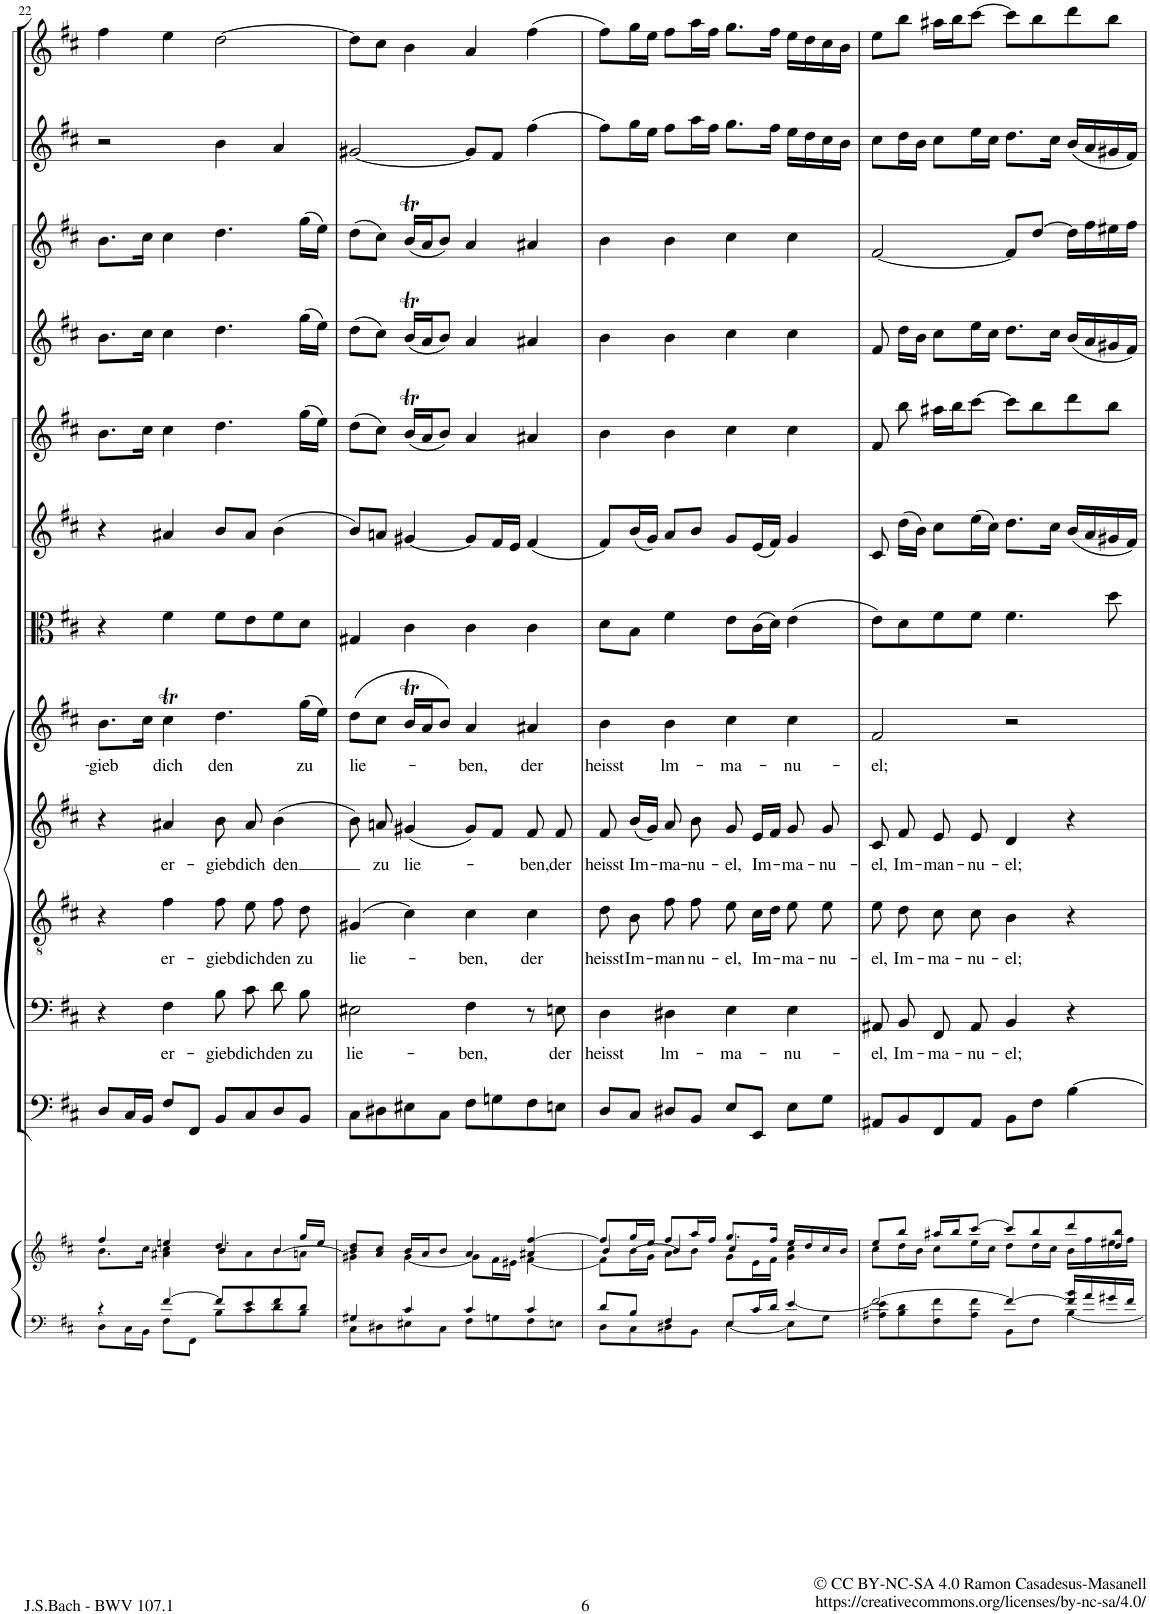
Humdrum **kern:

**kern	**kern	**kern	**kern	**text	**kern	**text	**kern	**text	**kern	**text	**kern	**kern	**kern	**kern	**kern	**kern	**kern
*part13	*part13	*part12	*part11	*part11	*part10	*part10	*part9	*part9	*part8	*part8	*part7	*part6	*part5	*part4	*part3	*part2	*part1
*staff14	*staff13	*staff12	*staff11	*staff11	*staff10	*staff10	*staff9	*staff9	*staff8	*staff8	*staff7	*staff6	*staff5	*staff4	*staff3	*staff2	*staff1
*I"Piano reduction	*	*I"Organo e Continuo	*I"Basso	*	*I"Tenore	*	*I"Alto	*	*I"Soprano Corno da caccia col Soprano	*	*I"Viola	*I"Violino II	*I"Violino I	*I"Oboe d'amore II	*I"Oboe d'amore I	*I"Flauto traverso II	*I"Flauto traverso I
*I'Pno	*	*	*	*	*	*	*	*	*	*	*I'Vla	*I'Vln	*I'Vln	*I'Ob	*I'Ob	*I'Fl	*I'Fl
!!LO:PB:g=z
*clefF4	*clefG2	*clefF4	*clefF4	*	*clefGv2	*	*clefG2	*	*clefG2	*	*clefC3	*clefG2	*clefG2	*clefG2	*clefG2	*clefG2	*clefG2
*k[f#c#]	*k[f#c#]	*k[f#c#]	*k[f#c#]	*	*k[f#c#]	*	*k[f#c#]	*	*k[f#c#]	*	*k[f#c#]	*k[f#c#]	*k[f#c#]	*k[f#c#]	*k[f#c#]	*k[f#c#]	*k[f#c#]
*M4/4	*M4/4	*M4/4	*M4/4	*	*M4/4	*	*M4/4	*	*M4/4	*	*M4/4	*M4/4	*M4/4	*M4/4	*M4/4	*M4/4	*M4/4
*met(c)	*met(c)	*met(c)	*met(c)	*	*met(c)	*	*met(c)	*	*met(c)	*	*met(c)	*met(c)	*met(c)	*met(c)	*met(c)	*met(c)	*met(c)
=22	=22	=22	=22	=22	=22	=22	=22	=22	=22	=22	=22	=22	=22	=22	=22	=22	=22
*^	*^	*	*	*	*	*	*	*	*	*	*	*	*	*	*	*	*
*	*	*	*^	*	*	*	*	*	*	*	*	*	*	*	*	*	*	*	*
!	!	!	!	!	!	!	!	!	!	!	!	!	!LO:LY:b	!	!	!	!	!	!	!
4r	8D\L	4ff#/	8.b\L	2ryy	8D/L	4r	.	4r	.	4r	.	8.b\L	-gieb	4r	4r	8.b\L	8.b\L	8.b\L	2r	4ff#\
.	16C#\L	.	.	.	16C#/L	.	.	.	.	.	.	.	.	.	.	.	.	.	.	.
.	16BB\JJ	.	16cc#\Jk	.	16BB/JJ	.	.	.	.	.	.	16cc#\Jk	.	.	.	16cc#\Jk	16cc#\Jk	16cc#\Jk	.	.
!	!	!	!	!	!	!	!LO:LY:b	!	!LO:LY:b	!	!LO:LY:b	!	!LO:LY:b	!	!	!	!	!	!	!
[4f#/	8F#\L	4een/	4a#X\ 4cc#\	.	8F#/L	4F#\	er-	4f#\	er-	4a#X/	er-	4cc#t\	dich	4f#\	4a#X/	4cc#\	4cc#\	4cc#\	.	4ee\
.	8FF#\J	.	.	.	8FF#/J	.	.	.	.	.	.	.	.	.	.	.	.	.	.	.
!	!	!	!	!	!	!	!LO:LY:b	!	!LO:LY:b	!	!LO:LY:b	!	!LO:LY:b	!	!	!	!	!	!	!
8f#/L]	8B\L	4.dd/	8b\L	4b/	8BB/L	8B\L	-gieb	8f#\	-gieb	8b\	-gieb	4.dd\	den	8f#\L	8b/L	4.dd\	4.dd\	4.dd\	4b\	[2dd\
!	!	!	!	!	!	!	!LO:LY:b	!	!LO:LY:b	!	!LO:LY:b	!	!	!	!	!	!	!	!	!
8e/	8c#\	.	8a#\	.	8C#/	8c#\J	dich	8e\	dich	8a#/	dich	.	.	8e\	8a#/J	.	.	.	.	.
!	!	!	!	!	!	!	!LO:LY:b	!	!LO:LY:b	!	!LO:LY:b	!	!	!	!	!	!	!	!	!
8f#/	8d\	.	8b\	[4b/	8D/	8d\L	den	8f#\	den	(4b\	den-	.	.	8f#\	(4b\	.	.	.	4a/	.
!	!	!	!	!	!	!	!LO:LY:b	!	!LO:LY:b	!	!	!	!LO:LY:b	!	!	!	!	!	!	!
8d/J	8B\J	16gg/LL	8an\J	.	8BB/J	8B\J	zu	8d\	zu	.	.	(16gg\LL	zu	8d\J	.	(16gg\LL	(16gg\LL	(16gg\LL	.	.
.	.	16ee/JJ	.	.	.	.	.	.	.	.	.	16ee\JJ)	.	.	.	16ee\JJ)	16ee\JJ)	16ee\JJ)	.	.
*	*	*	*v	*v	*	*	*	*	*	*	*	*	*	*	*	*	*	*	*	*
=23	=23	=23	=23	=23	=23	=23	=23	=23	=23	=23	=23	=23	=23	=23	=23	=23	=23	=23	=23
!	!	!	!	!	!	!LO:LY:b	!	!LO:LY:b	!	!	!	!LO:LY:b	!	!	!	!	!	!	!
4G#X/	8C#\L	8b/] 8dd/L	4g#X\	8C#\L	2E#X\	lie-	(4G#X/	lie-	8b\)	.	(8dd\L	lie-	4G#X/	8b/L)	(8dd\L	(8dd\L	(8dd\L	[2g#X/	8dd\L]
!	!	!	!	!	!	!	!	!	!	!LO:LY:b	!	!	!	!	!	!	!	!	!
.	8D#X\	8a/ 8cc#/J	.	8D#X\	.	.	.	.	8an/	-zu	8cc#\J	.	.	8an/J	8cc#\J)	8cc#\J)	8cc#\J)	.	8cc#\J
!	!	!	!	!	!	!	!	!	!	!LO:LY:b	!	!	!	!	!	!	!	!	!
4c#/	8E#X\	16b/LL	[4g#\	8E#X\	.	.	4c#\)	.	(4g#X/	lie-	16bT/LL	.	4c#\	[4g#X/	(16bT/LL	(16bT/LL	(16bT/LL	.	4b\
.	.	16a/J	.	.	.	.	.	.	.	.	16a/J	.	.	.	16a/J	16a/J	16a/J	.	.
.	8C#\J	8b/J	.	8C#\J	.	.	.	.	.	.	8b/J)	.	.	.	8b/J)	8b/J)	8b/J)	.	.
!	!	!	!	!	!	!LO:LY:b	!	!LO:LY:b	!	!	!	!LO:LY:b	!	!	!	!	!	!	!
4c#/	8F#\L	4a/	8g#\L]	8F#\L	4F#\	-ben,	4c#\	-ben,	8g#/L)	.	4a/	-ben,	4c#\	8g#/L]	4a/	4a/	4a/	8g#/L]	4a/
.	8Gn\	.	16f#\L	8Gn\	.	.	.	.	8f#/J	.	.	.	.	16f#/L	.	.	.	8f#/J	.
.	.	.	16e#X\JJ	.	.	.	.	.	.	.	.	.	.	16e/JJ	.	.	.	.	.
!	!	!	!	!	!	!	!	!LO:LY:b	!	!LO:LY:b	!	!LO:LY:b	!	!	!	!	!	!	!
4c#/	8F#\	4a#X/ [4ff#/	[4f#\	8F#\	8r	.	4c#\	der	8f#/	ben,	4a#X/	der	4c#\	(4f#/	4a#X/	4a#X/	4a#X/	(4ff#\	(4ff#\
!	!	!	!	!	!	!LO:LY:b	!	!	!	!LO:LY:b	!	!	!	!	!	!	!	!	!
.	8En\J	.	.	8En\J	8En\	der	.	.	8f#/	der	.	.	.	.	.	.	.	.	.
=24	=24	=24	=24	=24	=24	=24	=24	=24	=24	=24	=24	=24	=24	=24	=24	=24	=24	=24	=24
*	*	*	*^	*	*	*	*	*	*	*	*	*	*	*	*	*	*	*	*
!	!	!	!	!	!	!	!LO:LY:b	!	!LO:LY:b	!	!LO:LY:b	!	!LO:LY:b	!	!	!	!	!	!	!
8d/L	8D\L	8ff#/L]	8f#\L]	4b/	8D/L	4D\	heisst	8d\	heisst	8f#/	heisst	4b\	heisst	8d\L	8f#/L)	4b\	4b\	4b\	8ff#\L)	8ff#\L)
!	!	!	!	!	!	!	!	!	!LO:LY:b	!	!LO:LY:b	!	!	!	!	!	!	!	!	!
8B/J	8C#\	16gg/L	[>16b\L	.	8C#/J	.	.	8B\	Im-	(16b/LL	Im-	.	.	8B\J	(16b/L	.	.	.	16gg\L	16gg\L
.	.	16ee/JJ	16g\JJ	.	.	.	.	.	.	16g/JJ)	.	.	.	.	16g/JJ)	.	.	.	16ee\JJ	16ee\JJ
!	!	!	!	!	!	!	!LO:LY:b	!	!LO:LY:b	!	!LO:LY:b	!	!LO:LY:b	!	!	!	!	!	!	!
4F#/	8D#X\	8ff#/L	8a\L	4b/]	8D#X/L	4D#X\	lm-	8f#\	-man-	8a/	-ma-	4b\	lm-	4f#\	8a/L	4b\	4b\	4b\	8ff#\L	8ff#\L
!	!	!	!	!	!	!	!	!	!LO:LY:b	!	!LO:LY:b	!	!	!	!	!	!	!	!	!
.	8BB\J	16aa/L	8b\J	.	8BB/J	.	.	8f#\	-nu-	8b\	-nu-	.	.	.	8b/J	.	.	.	16aa\L	16aa\L
.	.	16ff#/JJ	.	.	.	.	.	.	.	.	.	.	.	.	.	.	.	.	16ff#\JJ	16ff#\JJ
!	!	!	!	!	!	!	!LO:LY:b	!	!LO:LY:b	!	!LO:LY:b	!	!LO:LY:b	!	!	!	!	!	!	!
8E/L	[4E\	8.gg/L	8g\L	4cc#/	8E/L	4E\	-ma-	8e\	-el,	8g/	-el,	4cc#\	-ma-	8e\L	8g/L	4cc#\	4cc#\	4cc#\	8.gg\L	8.gg\L
!	!	!	!	!	!	!	!	!	!LO:LY:b	!	!LO:LY:b	!	!	!	!	!	!	!	!	!
16c#/L	.	.	16e\L	.	8EE/J	.	.	16c#\LL	Im-	16e/LL	Im-	.	.	(16c#\L	(16e/L	.	.	.	.	.
16d/JJ	.	16ff#/Jk	16f#\JJ	.	.	.	.	16d\JJ	.	16f#/JJ	.	.	.	16d\JJ)	16f#/JJ)	.	.	.	16ff#\Jk	16ff#\Jk
!	!	!	!	!	!	!	!LO:LY:b	!	!LO:LY:b	!	!LO:LY:b	!	!LO:LY:b	!	!	!	!	!	!	!
[<4e/	8E\L]	16ee/LL	4g\ 4cc#\	4ryy	8E\L	4E\	-nu-	8e\	-ma-	8g/	-ma-	4cc#\	-nu-	(4e\	4g/	4cc#\	4cc#\	4cc#\	16ee\LL	16ee\LL
.	.	16dd/	.	.	.	.	.	.	.	.	.	.	.	.	.	.	.	.	16dd\	16dd\
!	!	!	!	!	!	!	!	!	!LO:LY:b	!	!LO:LY:b	!	!	!	!	!	!	!	!	!
.	8G\J	16cc#/	.	.	8G\J	.	.	8e\	-nu-	8g/	-nu-	.	.	.	.	.	.	.	16cc#\	16cc#\
.	.	16b/JJ	.	.	.	.	.	.	.	.	.	.	.	.	.	.	.	.	16b\JJ	16b\JJ
*	*	*	*v	*v	*	*	*	*	*	*	*	*	*	*	*	*	*	*	*	*
=25	=25	=25	=25	=25	=25	=25	=25	=25	=25	=25	=25	=25	=25	=25	=25	=25	=25	=25	=25
!	!	!	!	!	!	!LO:LY:b	!	!LO:LY:b	!	!LO:LY:b	!	!LO:LY:b	!	!	!	!	!	!	!
[2f#/	8A#X\ 8e\]L	8ee/L	8cc#\L	8AA#X/L	8AA#X/L	el,	8e\	-el,	8c#/	-el,	2f#/	-el;	8e\L)	8c#/	8f#/	8f#/	[2f#/	8cc#\L	8ee\L
!	!	!	!	!	!	!LO:LY:b	!	!LO:LY:b	!	!LO:LY:b	!	!	!	!	!	!	!	!	!
.	8B\ 8d\	8bb/J	16dd\L	8BB/	8BB/J	Im-	8d\	Im-	8f#/	Im-	.	.	8d\	(16dd\LL	8bb\	16dd\LL	.	16dd\L	8bb\J
.	.	.	16b\JJ	.	.	.	.	.	.	.	.	.	.	16b\JJ)	.	16b\JJ	.	16b\JJ	.
!	!	!	!	!	!	!LO:LY:b	!	!LO:LY:b	!	!LO:LY:b	!	!	!	!	!	!	!	!	!
.	8F#\ 8f#\	16aa#X/LL	8cc#\L	8FF#/	8FF#/L	-ma-	8c#\	-ma-	8e/	-man-	.	.	8f#\	8cc#\L	16aa#X\LL	8cc#\L	.	8cc#\L	16aa#X\LL
.	.	16bb/J	.	.	.	.	.	.	.	.	.	.	.	.	16bb\J	.	.	.	16bb\J
!	!	!	!	!	!	!LO:LY:b	!	!LO:LY:b	!	!LO:LY:b	!	!	!	!	!	!	!	!	!
.	8A#\ 8f#\J	[8ccc#/J	16ee\L	8AA#/J	8AA#/J	-nu-	8c#\	-nu-	8e/	-nu-	.	.	8f#\J	(16ee\L	[8ccc#\J	16ee\L	.	16ee\L	[8ccc#\J
.	.	.	16cc#\JJ	.	.	.	.	.	.	.	.	.	.	16cc#\JJ)	.	16cc#\JJ	.	16cc#\JJ	.
!	!	!	!	!	!	!LO:LY:b	!	!LO:LY:b	!	!LO:LY:b	!	!	!	!	!	!	!	!	!
4f#/_	8BB\L	8ccc#/L]	8dd\L	8BB\L	4BB/	-el;	4B\	-el;	4d/	-el;	2r	.	4.f#\	8.dd\L	8ccc#\L]	8.dd\L	8f#/L]	8.dd\L	8ccc#\L]
.	8F#\J	8bb/	16dd\L	8F#\J	.	.	.	.	.	.	.	.	.	.	8bb\	.	[8dd/J	.	8bb\
.	.	.	16cc#\JJ	.	.	.	.	.	.	.	.	.	.	16cc#\Jk	.	16cc#\Jk	.	16cc#\Jk	.
16f#/] 16b/LL	[4B\	8ddd/	16b\LL	[4B\	4r	.	4r	.	4r	.	.	.	.	(16b/LL	8ddd\	(16b/LL	16dd\LL]	(16b/LL	8ddd\
16a/	.	.	16ff#\	.	.	.	.	.	.	.	.	.	.	16a/	.	16a/	16ff#\	16a/	.
16g#X/	.	8dd/ 8bb/J	16ee#X\	.	.	.	.	.	.	.	.	.	8dd\	16g#X/	8bb\J	16g#X/	16ee#X\	16g#X/	8bb\J
16f#/JJ	.	.	16ff#\JJ	.	.	.	.	.	.	.	.	.	.	16f#/JJ)	.	16f#/JJ)	16ff#\JJ	16f#/JJ)	.
*v	*v	*	*	*	*	*	*	*	*	*	*	*	*	*	*	*	*	*	*
*	*v	*v	*	*	*	*	*	*	*	*	*	*	*	*	*	*	*	*
=	=	=	=	=	=	=	=	=	=	=	=	=	=	=	=	=	=
*-	*-	*-	*-	*-	*-	*-	*-	*-	*-	*-	*-	*-	*-	*-	*-	*-	*-
